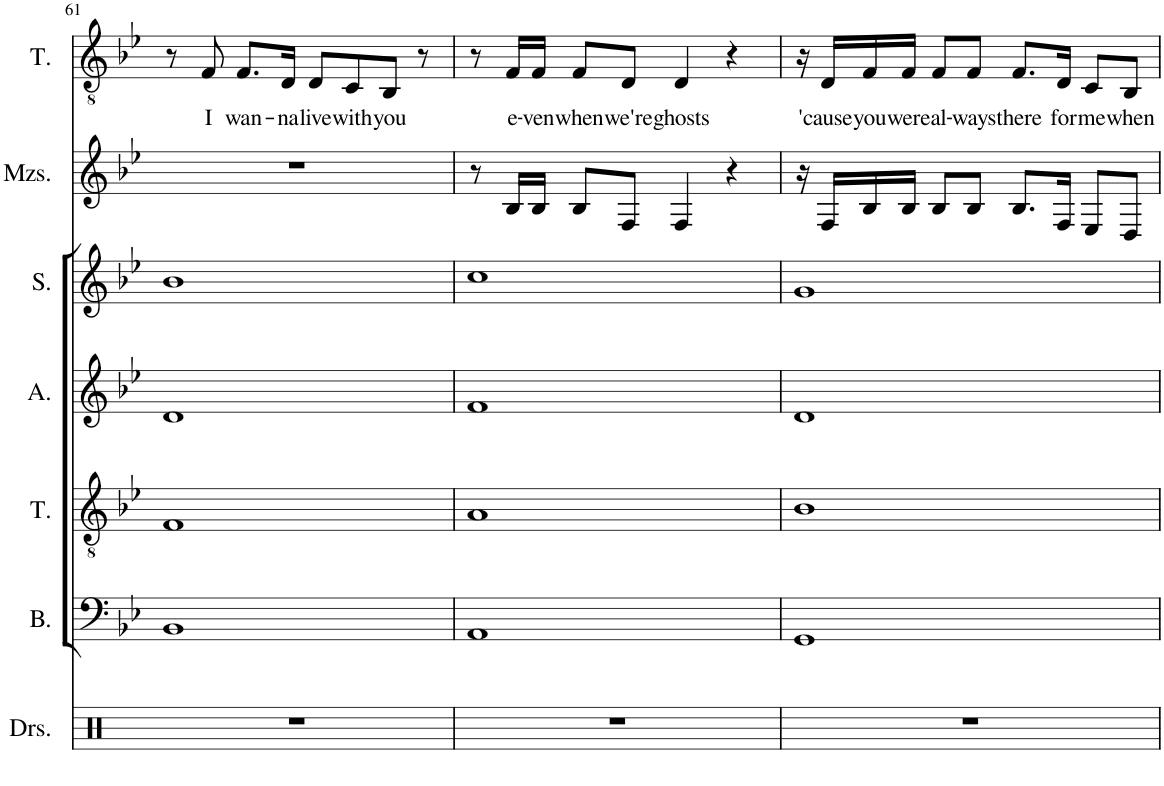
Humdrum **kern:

**kern	**kern	**kern	**kern	**kern	**kern	**kern	**text
*part7	*part6	*part5	*part4	*part3	*part2	*part1	*part1
*staff7	*staff6	*staff5	*staff4	*staff3	*staff2	*staff1	*staff1
*I"Drumset	*I"Bass	*I"Tenor	*I"Alto	*I"Soprano	*I"Mezzo-soprano	*I"Tenor	*
*I'Drs.	*I'B.	*I'T.	*I'A.	*I'S.	*I'Mzs.	*I'T.	*
!!LO:PB:g=z
*clefX	*clefF4	*clefGv2	*clefG2	*clefG2	*clefG2	*clefGv2	*
*k[]	*k[b-e-]	*k[b-e-]	*k[b-e-]	*k[b-e-]	*k[b-e-]	*k[b-e-]	*
*M4/4	*M4/4	*M4/4	*M4/4	*M4/4	*M4/4	*M4/4	*
=61	=61	=61	=61	=61	=61	=61	=61
1r	1BB-	1F	1d	1b-	1r	8r	.
!	!	!	!	!	!	!	!LO:LY:b
.	.	.	.	.	.	8F/	I
!	!	!	!	!	!	!	!LO:LY:b
.	.	.	.	.	.	8.F/L	wan-
!	!	!	!	!	!	!	!LO:LY:b
.	.	.	.	.	.	16D/Jk	-na
!	!	!	!	!	!	!	!LO:LY:b
.	.	.	.	.	.	8D/L	live
!	!	!	!	!	!	!	!LO:LY:b
.	.	.	.	.	.	8C/	with
!	!	!	!	!	!	!	!LO:LY:b
.	.	.	.	.	.	8BB-/J	you
.	.	.	.	.	.	8r	.
=62	=62	=62	=62	=62	=62	=62	=62
1r	1AA	1A	1f	1cc	8r	8r	.
!	!	!	!	!	!	!	!LO:LY:b
.	.	.	.	.	16B-/LL	16F/LL	e-
!	!	!	!	!	!	!	!LO:LY:b
.	.	.	.	.	16B-/JJ	16F/JJ	-ven
!	!	!	!	!	!	!	!LO:LY:b
.	.	.	.	.	8B-/L	8F/L	when
!	!	!	!	!	!	!	!LO:LY:b
.	.	.	.	.	8F/J	8D/J	we're
!	!	!	!	!	!	!	!LO:LY:b
.	.	.	.	.	4F/	4D/	ghosts
.	.	.	.	.	4r	4r	.
=63	=63	=63	=63	=63	=63	=63	=63
1r	1GG	1B-	1d	1g	16r	16r	.
!	!	!	!	!	!	!	!LO:LY:b
.	.	.	.	.	16F/LL	16D/LL	'cause
!	!	!	!	!	!	!	!LO:LY:b
.	.	.	.	.	16B-/	16F/	you
!	!	!	!	!	!	!	!LO:LY:b
.	.	.	.	.	16B-/JJ	16F/JJ	were
!	!	!	!	!	!	!	!LO:LY:b
.	.	.	.	.	8B-/L	8F/L	al-
!	!	!	!	!	!	!	!LO:LY:b
.	.	.	.	.	8B-/J	8F/J	-ways
!	!	!	!	!	!	!	!LO:LY:b
.	.	.	.	.	8.B-/L	8.F/L	there
!	!	!	!	!	!	!	!LO:LY:b
.	.	.	.	.	16F/Jk	16D/Jk	for
!	!	!	!	!	!	!	!LO:LY:b
.	.	.	.	.	8E-/L	8C/L	me
!	!	!	!	!	!	!	!LO:LY:b
.	.	.	.	.	8D/J	8BB-/J	when
=	=	=	=	=	=	=	=
*-	*-	*-	*-	*-	*-	*-	*-
